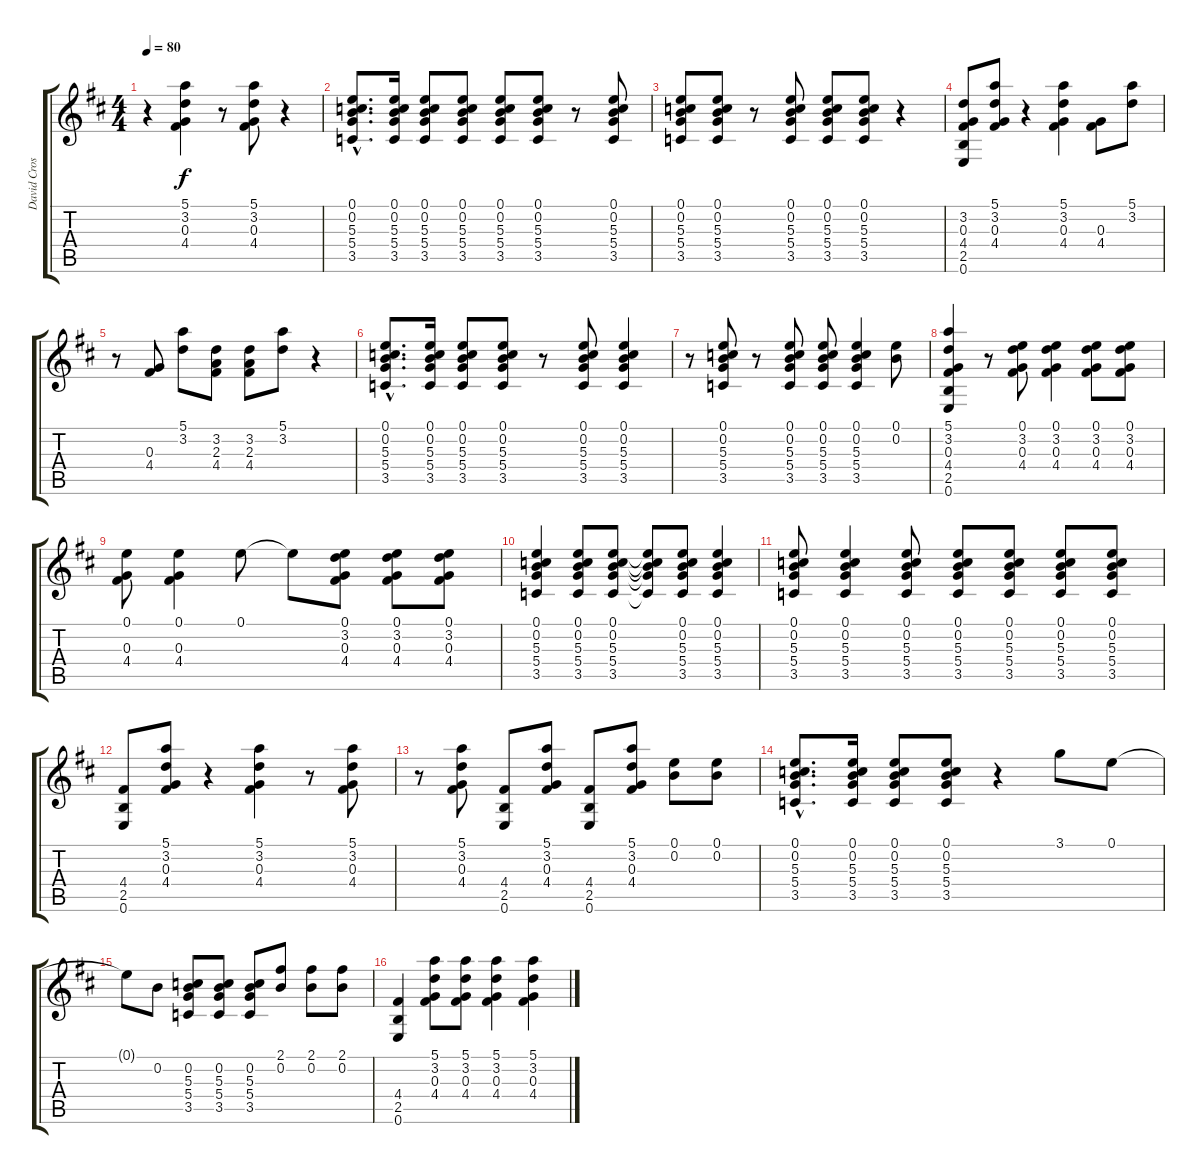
\track ("David Crosby" "David Cros") {instrument overdrivenguitar}
\staff {score tabs}
\tuning (E4 B3 G3 D3 A2 E2) {hide}
\ts (4 4)
\tempo 80
\clef g2
\ks d
r.4{dy f} (5.1 3.2 0.3 4.4).4 r.8 (5.1 3.2 0.3 4.4).8 r.4 |
(0.1{hac} 0.2{hac} 5.3{hac} 5.4{hac} 3.5{hac}).8{d} (0.1 0.2 5.3 5.4 3.5).16 (0.1 0.2 5.3 5.4 3.5).8 (0.1 0.2 5.3 5.4 3.5).8 (0.1 0.2 5.3 5.4 3.5).8 (0.1 0.2 5.3 5.4 3.5).8 r.8 (0.1 0.2 5.3 5.4 3.5).8 |
(0.1 0.2 5.3 5.4 3.5).8 (0.1 0.2 5.3 5.4 3.5).8 r.8 (0.1 0.2 5.3 5.4 3.5).8 (0.1 0.2 5.3 5.4 3.5).8 (0.1 0.2 5.3 5.4 3.5).8 r.4 |
(3.2 0.3 4.4 2.5 0.6).8 (5.1 3.2 0.3 4.4).8 r.4 (5.1 3.2 0.3 4.4).4 (0.3 4.4).8 (5.1 3.2).8 |
r.8 (0.3 4.4).8 (5.1 3.2).8 (3.2 2.3 4.4).8 (3.2 2.3 4.4).8 (5.1 3.2).8 r.4 |
(0.1{hac} 0.2{hac} 5.3{hac} 5.4{hac} 3.5{hac}).8{d} (0.1 0.2 5.3 5.4 3.5).16 (0.1 0.2 5.3 5.4 3.5).8 (0.1 0.2 5.3 5.4 3.5).8 r.8 (0.1 0.2 5.3 5.4 3.5).8 (0.1 0.2 5.3 5.4 3.5).4 |
r.8 (0.1 0.2 5.3 5.4 3.5).8 r.8 (0.1 0.2 5.3 5.4 3.5).8 (0.1 0.2 5.3 5.4 3.5).8 (0.1 0.2 5.3 5.4 3.5).4 (0.1 0.2).8 |
(5.1 3.2 0.3 4.4 2.5 0.6).4 r.8 (0.1 3.2 0.3 4.4).8 (0.1 3.2 0.3 4.4).4 (0.1 3.2 0.3 4.4).8 (0.1 3.2 0.3 4.4).8 |
(0.1 0.3 4.4).8 (0.1 0.3 4.4).4 0.1.8 0.1{t}.8 (0.1 3.2 0.3 4.4).8 (0.1 3.2 0.3 4.4).8 (0.1 3.2 0.3 4.4).8 |
(0.1 0.2 5.3 5.4 3.5).4 (0.1 0.2 5.3 5.4 3.5).8 (0.1 0.2 5.3 5.4 3.5).8 (0.1{t} 0.2{t} 5.3{t} 5.4{t} 3.5{t}).8 (0.1 0.2 5.3 5.4 3.5).8 (0.1 0.2 5.3 5.4 3.5).4 |
(0.1 0.2 5.3 5.4 3.5).8 (0.1 0.2 5.3 5.4 3.5).4 (0.1 0.2 5.3 5.4 3.5).8 (0.1 0.2 5.3 5.4 3.5).8 (0.1 0.2 5.3 5.4 3.5).8 (0.1 0.2 5.3 5.4 3.5).8 (0.1 0.2 5.3 5.4 3.5).8 |
(4.4 2.5 0.6).8 (5.1 3.2 0.3 4.4).8 r.4 (5.1 3.2 0.3 4.4).4 r.8 (5.1 3.2 0.3 4.4).8 |
r.8 (5.1 3.2 0.3 4.4).8 (4.4 2.5 0.6).8 (5.1 3.2 0.3 4.4).8 (4.4 2.5 0.6).8 (5.1 3.2 0.3 4.4).8 (0.1 0.2).8 (0.1 0.2).8 |
(0.1{hac} 0.2{hac} 5.3{hac} 5.4{hac} 3.5{hac}).8{d} (0.1 0.2 5.3 5.4 3.5).16 (0.1 0.2 5.3 5.4 3.5).8 (0.1 0.2 5.3 5.4 3.5).8 r.4 3.1.8 0.1.8 |
0.1{t}.8 0.2.8 (0.2 5.3 5.4 3.5).8 (0.2 5.3 5.4 3.5).8 (0.2 5.3 5.4 3.5).8 (2.1 0.2).8 (2.1 0.2).8 (2.1 0.2).8 |
(4.4 2.5 0.6).4 (5.1 3.2 0.3 4.4).8 (5.1 3.2 0.3 4.4).8 (5.1 3.2 0.3 4.4).4 (5.1 3.2 0.3 4.4).4
